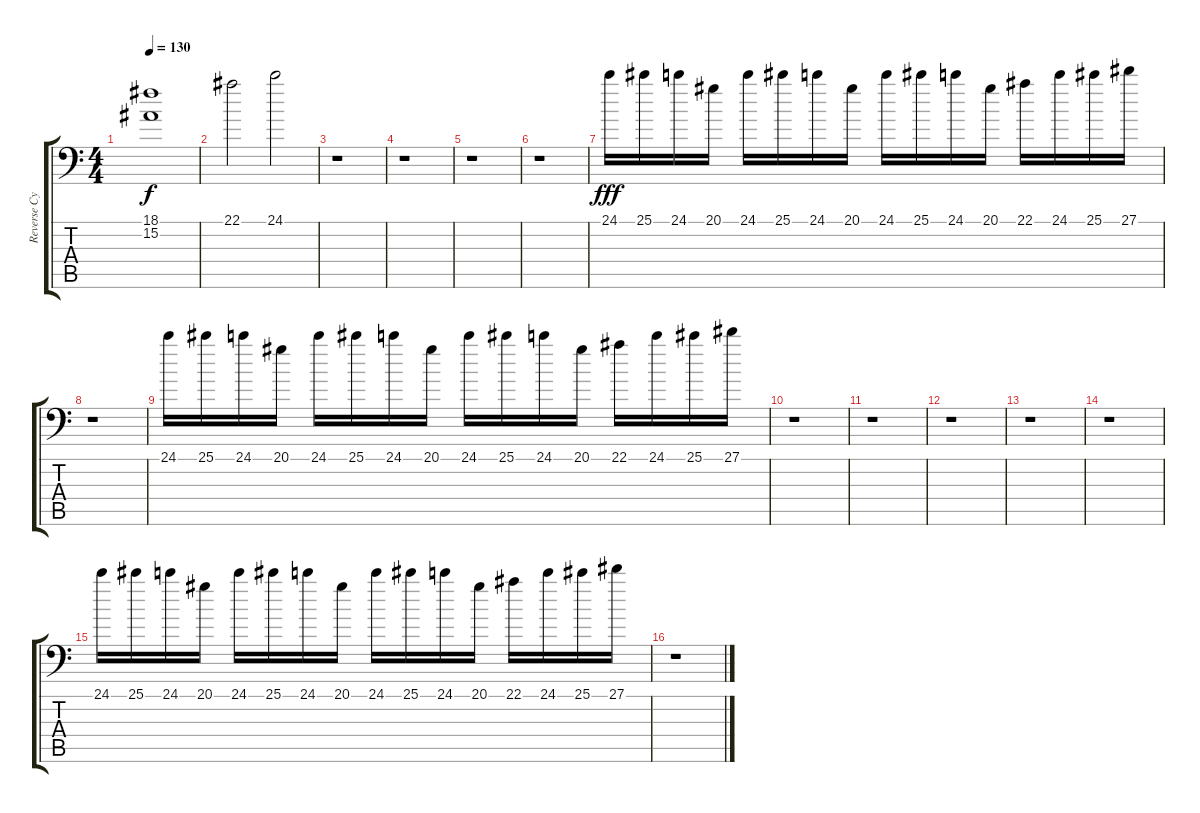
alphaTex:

\track ("Reverse Cymbal" "Reverse Cy") {instrument acousticgrandpiano}
\staff {score tabs}
\tuning (C4 G3 Eb3 Bb2 F2 Bb1) {hide}
\ts (4 4)
\tempo 130
\clef f4
\ks c
(18.1 15.2).1{dy f} |
22.1.2 24.1.2 |
r.1 |
r.1 |
r.1 |
r.1 |
24.1.16{dy fff} 25.1.16 24.1.16 20.1.16 24.1.16 25.1.16 24.1.16 20.1.16 24.1.16 25.1.16 24.1.16 20.1.16 22.1.16 24.1.16 25.1.16 27.1.16 |
r.1 |
24.1.16 25.1.16 24.1.16 20.1.16 24.1.16 25.1.16 24.1.16 20.1.16 24.1.16 25.1.16 24.1.16 20.1.16 22.1.16 24.1.16 25.1.16 27.1.16 |
r.1 |
r.1 |
r.1 |
r.1 |
r.1 |
24.1.16 25.1.16 24.1.16 20.1.16 24.1.16 25.1.16 24.1.16 20.1.16 24.1.16 25.1.16 24.1.16 20.1.16 22.1.16 24.1.16 25.1.16 27.1.16 |
r.1
